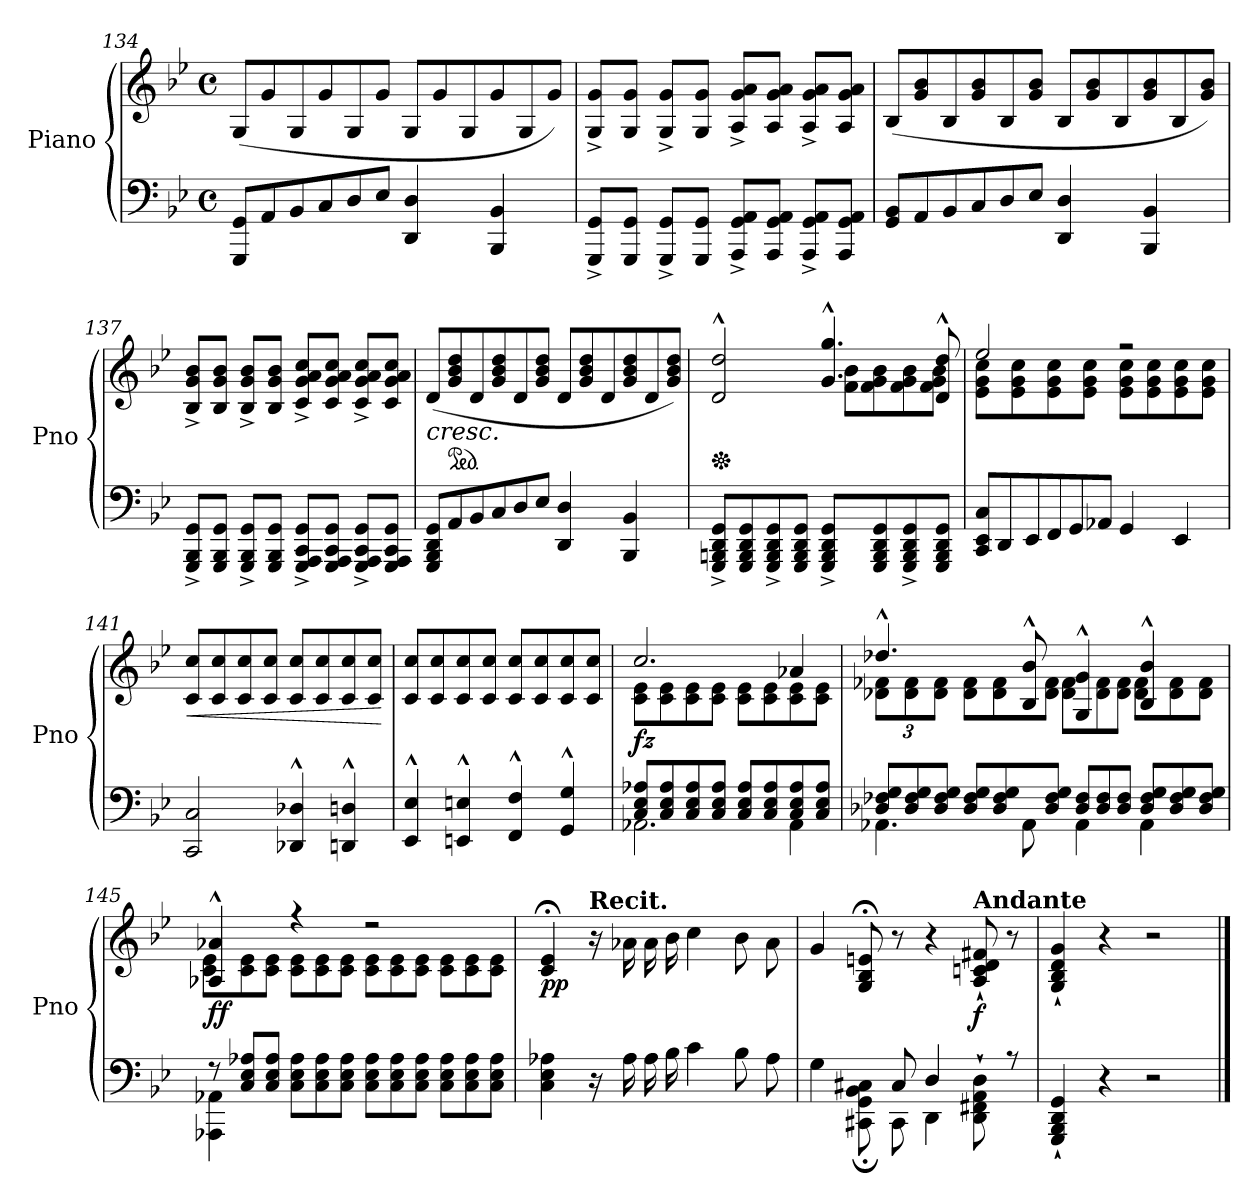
**kern	**kern	**dynam
*part1	*part1	*part1
*staff2	*staff1	*staff1/2
*I"Piano	*	*
*I'Pno	*	*
*clefF4	*clefG2	*
*k[b-e-]	*k[b-e-]	*
*M4/4	*M4/4	*
*met(c)	*met(c)	*
*Xtuplet	*Xtuplet	*
=134	=134	=134
12GGG/ 12GG/L	(>12G/L	.
12AA/	12g/	.
12BB-/	12G/	.
12C/	12g/	.
12D/	12G/	.
12E-/J	12g/J	.
4DD/ 4D/	12G/L	.
.	12g/	.
.	12G/	.
4BBB-/ 4BB-/	12g/	.
.	12G/	.
.	12g/J)	.
=135	=135	=135
8GGG/^ 8GG/^L	8G/^ 8g/^L	.
8GGG/ 8GG/J	8G/ 8g/J	.
8GGG/^ 8GG/^L	8G/^ 8g/^L	.
8GGG/ 8GG/J	8G/ 8g/J	.
8AAA/^ 8GG/^ 8AA/^L	8A/^ 8g/^ 8a/^L	.
8AAA/ 8GG/ 8AA/J	8A/ 8g/ 8a/J	.
8AAA/^ 8GG/^ 8AA/^L	8A/^ 8g/^ 8a/^L	.
8AAA/ 8GG/ 8AA/J	8A/ 8g/ 8a/J	.
=136	=136	=136
12GG/ 12BB-/L	(>12B-/L	.
12AA/	12g/ 12b-/	.
12BB-/	12B-/	.
12C/	12g/ 12b-/	.
12D/	12B-/	.
12E-/J	12g/ 12b-/J	.
4DD/ 4D/	12B-/L	.
.	12g/ 12b-/	.
.	12B-/	.
4BBB-/ 4BB-/	12g/ 12b-/	.
.	12B-/	.
.	12g/ 12b-/J)	.
!!LO:LB:g=z
=137	=137	=137
8GGG/^ 8BBB-/^ 8GG/^L	8B-/^ 8g/^ 8b-/^L	.
8GGG/ 8BBB-/ 8GG/J	8B-/ 8g/ 8b-/J	.
8GGG/^ 8BBB-/^ 8GG/^L	8B-/^ 8g/^ 8b-/^L	.
8GGG/ 8BBB-/ 8GG/J	8B-/ 8g/ 8b-/J	.
8GGG/^ 8AAA/^ 8CC/^ 8GG/^L	8c/^ 8g/^ 8a/^ 8cc/^L	.
8GGG/ 8AAA/ 8CC/ 8GG/J	8c/ 8g/ 8a/ 8cc/J	.
8GGG/^ 8AAA/^ 8CC/^ 8GG/^L	8c/^ 8g/^ 8a/^ 8cc/^L	.
8GGG/ 8AAA/ 8CC/ 8GG/J	8c/ 8g/ 8a/ 8cc/J	.
=138	=138	=138
!	!	!LO:HP:b
12GGG/ 12BBB-/ 12DD/ 12GG/L	(>12d/L	<
*	*ped	*
12AA/	12g/ 12b-/ 12dd/	.
12BB-/	12d/	.
12C/	12g/ 12b-/ 12dd/	.
12D/	12d/	.
12E-/J	12g/ 12b-/ 12dd/J	.
4DD/ 4D/	12d/L	.
.	12g/ 12b-/ 12dd/	.
.	12d/	.
4BBB-/ 4BB-/	12g/ 12b-/ 12dd/	.
.	12d/	.
.	12g/ 12b-/ 12dd/J)	.
=139	=139	=139
*	*Xped	*
*	*^	*
8GGG/^ 8BBBn/^ 8DD/^ 8GG/^L	2d/^^ 2dd/^^	8d\yy 8f\ 8bn\L	.
8GGG/ 8BBB/ 8DD/ 8GG/	.	8d\ 8f\ 8b\	.
8GGG/^ 8BBB/^ 8DD/^ 8GG/^	.	8d\ 8f\ 8b\	.
8GGG/ 8BBB/ 8DD/ 8GG/J	.	8d\ 8f\ 8b\J	.
8GGG/^ 8BBB/^ 8DD/^ 8GG/^L	4.g/^^ 4.gg/^^	8f\ 8b\L	.
8GGG/ 8BBB/ 8DD/ 8GG/	.	8f\ 8g\ 8b\	.
8GGG/^ 8BBB/^ 8DD/^ 8GG/^	.	8f\ 8g\ 8b\	.
8GGG/ 8BBB/ 8DD/ 8GG/J	8d/^^ 8dd/^^	8f\ 8g\ 8b\J	.
=140	=140	=140	=140
12CC/ 12EE-/ 12C/L	2ee-/	8e-\ 8g\ 8cc\L	.
12DD/	.	.	.
.	.	8e-\ 8g\ 8cc\	.
12EE-/	.	.	.
12FF/	.	8e-\ 8g\ 8cc\	.
12GG/	.	.	.
.	.	8e-\ 8g\ 8cc\J	.
12AA-X/J	.	.	.
4GG/	2r	8e-\ 8g\ 8cc\L	.
.	.	8e-\ 8g\ 8cc\	.
4EE-/	.	8e-\ 8g\ 8cc\	.
.	.	8e-\ 8g\ 8cc\J	.
!!LO:LB:g=z
=141	=141	=141	=141
!	!	!	!LO:HP:b
*	*v	*v	*
2CC/ 2C/	8c/ 8cc/L	<
.	8c/ 8cc/	.
.	8c/ 8cc/	.
.	8c/ 8cc/J	.
4DD-X/^^ 4D-X/^^	8c/ 8cc/L	.
.	8c/ 8cc/	.
4DDn/^^ 4Dn/^^	8c/ 8cc/	.
.	8c/ 8cc/J	.
.	.	[
=142	=142	=142
4EE-/^^ 4E-/^^	8c/ 8cc/L	.
.	8c/ 8cc/	.
4EEn/^^ 4En/^^	8c/ 8cc/	.
.	8c/ 8cc/J	.
4FF/^^ 4F/^^	8c/ 8cc/L	.
.	8c/ 8cc/	.
4GG/^^ 4G/^^	8c/ 8cc/	.
.	8c/ 8cc/J	.
=143	=143	=143
*^	*^	*
!	!	!	!	!LO:DY:b
8C/ 8E-/ 8A-X/L	2.AA-X\	2.cc/	8c\ 8e-\L	fz
8C/ 8E-/ 8A-/	.	.	8c\ 8e-\	.
8C/ 8E-/ 8A-/	.	.	8c\ 8e-\	.
8C/ 8E-/ 8A-/J	.	.	8c\ 8e-\J	.
8C/ 8E-/ 8A-/L	.	.	8c\ 8e-\L	.
8C/ 8E-/ 8A-/	.	.	8c\ 8e-\	.
8C/ 8E-/ 8A-/	4AA-\	4a-X/	8c\ 8e-\	.
8C/ 8E-/ 8A-/J	.	.	8c\ 8e-\J	.
=144	=144	=144	=144	=144
*	*	*	*tuplet	*
*	*	*	*Xbrackettup	*
12D-X/ 12F-X/ 12G/L	4.AA-X\	4.dd-X^^/	12d-X\ 12f-X\L	.
12D-/ 12F-/ 12G/	.	.	12d-\ 12f-\	.
12D-/ 12F-/ 12G/J	.	.	12d-\ 12f-\J	.
*	*	*	*Xtuplet	*
12D-/ 12F-/ 12G/L	.	.	12d-\ 12f-\L	.
12D-/ 12F-/ 12G/	.	.	12d-\ 12f-\	.
.	8AA-\	8B-/^^ 8b-/^^	.	.
12D-/ 12F-/ 12G/J	.	.	12d-\ 12f-\J	.
12D-/ 12F-/L	4AA-\	4G/^^ 4g/^^	12d-\ 12f-\L	.
12D-/ 12F-/	.	.	12d-\ 12f-\	.
12D-/ 12F-/J	.	.	12d-\ 12f-\J	.
12D-/ 12F-/ 12G/L	4AA-\	4B-/^^ 4b-/^^	12d-\ 12f-\L	.
12D-/ 12F-/ 12G/	.	.	12d-\ 12f-\	.
12D-/ 12F-/ 12G/J	.	.	12d-\ 12f-\J	.
!!LO:PB:g=z	!!
=145	=145	=145	=145	=145
!	!	!	!	!LO:DY:b
12r	4AAA-X\ 4AA-X\	4A-X/^^ 4a-X/^^	12c\ 12e-\L	ff
12C/ 12E-/ 12A-X/L	.	.	12c\ 12e-\	.
12C/ 12E-/ 12A-/J	.	.	12c\ 12e-\J	.
12C\ 12E-\ 12A-\L	4ryy	4r	12c\ 12e-\L	.
12C\ 12E-\ 12A-\	.	.	12c\ 12e-\	.
12C\ 12E-\ 12A-\J	.	.	12c\ 12e-\J	.
12C\ 12E-\ 12A-\L	2ryy	2r	12c\ 12e-\L	.
12C\ 12E-\ 12A-\	.	.	12c\ 12e-\	.
12C\ 12E-\ 12A-\J	.	.	12c\ 12e-\J	.
12C\ 12E-\ 12A-\L	.	.	12c\ 12e-\L	.
12C\ 12E-\ 12A-\	.	.	12c\ 12e-\	.
12C\ 12E-\ 12A-\J	.	.	12c\ 12e-\J	.
*v	*v	*	*	*
*	*v	*v	*
.	.	[
=146	=146	=146
!	!	!LO:DY:b
4C\ 4E-\ 4A-X\	4c/;< 4e-/;<	pp
!	!LO:TX:a:B:t=Recit.	!
16r	16r	.
16A-\	16a-X\	.
16A-\	16a-\	.
16B-\	16b-\	.
4c\	4cc\	.
8B-\	8b-\	.
8A-\	8a-\	.
=147	=147	=147
*^	*	*
4G\	4ryy	4g/	.
8ryy	8CC#X\;< 8GG\;< 8BB-\;< 8C#X\;<	8G/;< 8B-/;< 8en/;<	.
8C#/	8CC#\	8r	.
4D/	4DD\	4r	.
!	!	!LO:TX:a:B:t=Andante	!
!	!	!	!LO:DY:b
4ryy	8DD\` 8FF#X\` 8AA\` 8D\`	8A/` 8cn/` 8d/` 8f#X/`	f
.	8rA	8r	.
*v	*v	*	*
=148	=148	=148
4GGG/` 4BBB-/` 4DD/` 4GG/`	4G/` 4B-/` 4d/` 4g/`	.
4r	4r	.
2r	2r	.
==	==	==
*-	*-	*-
